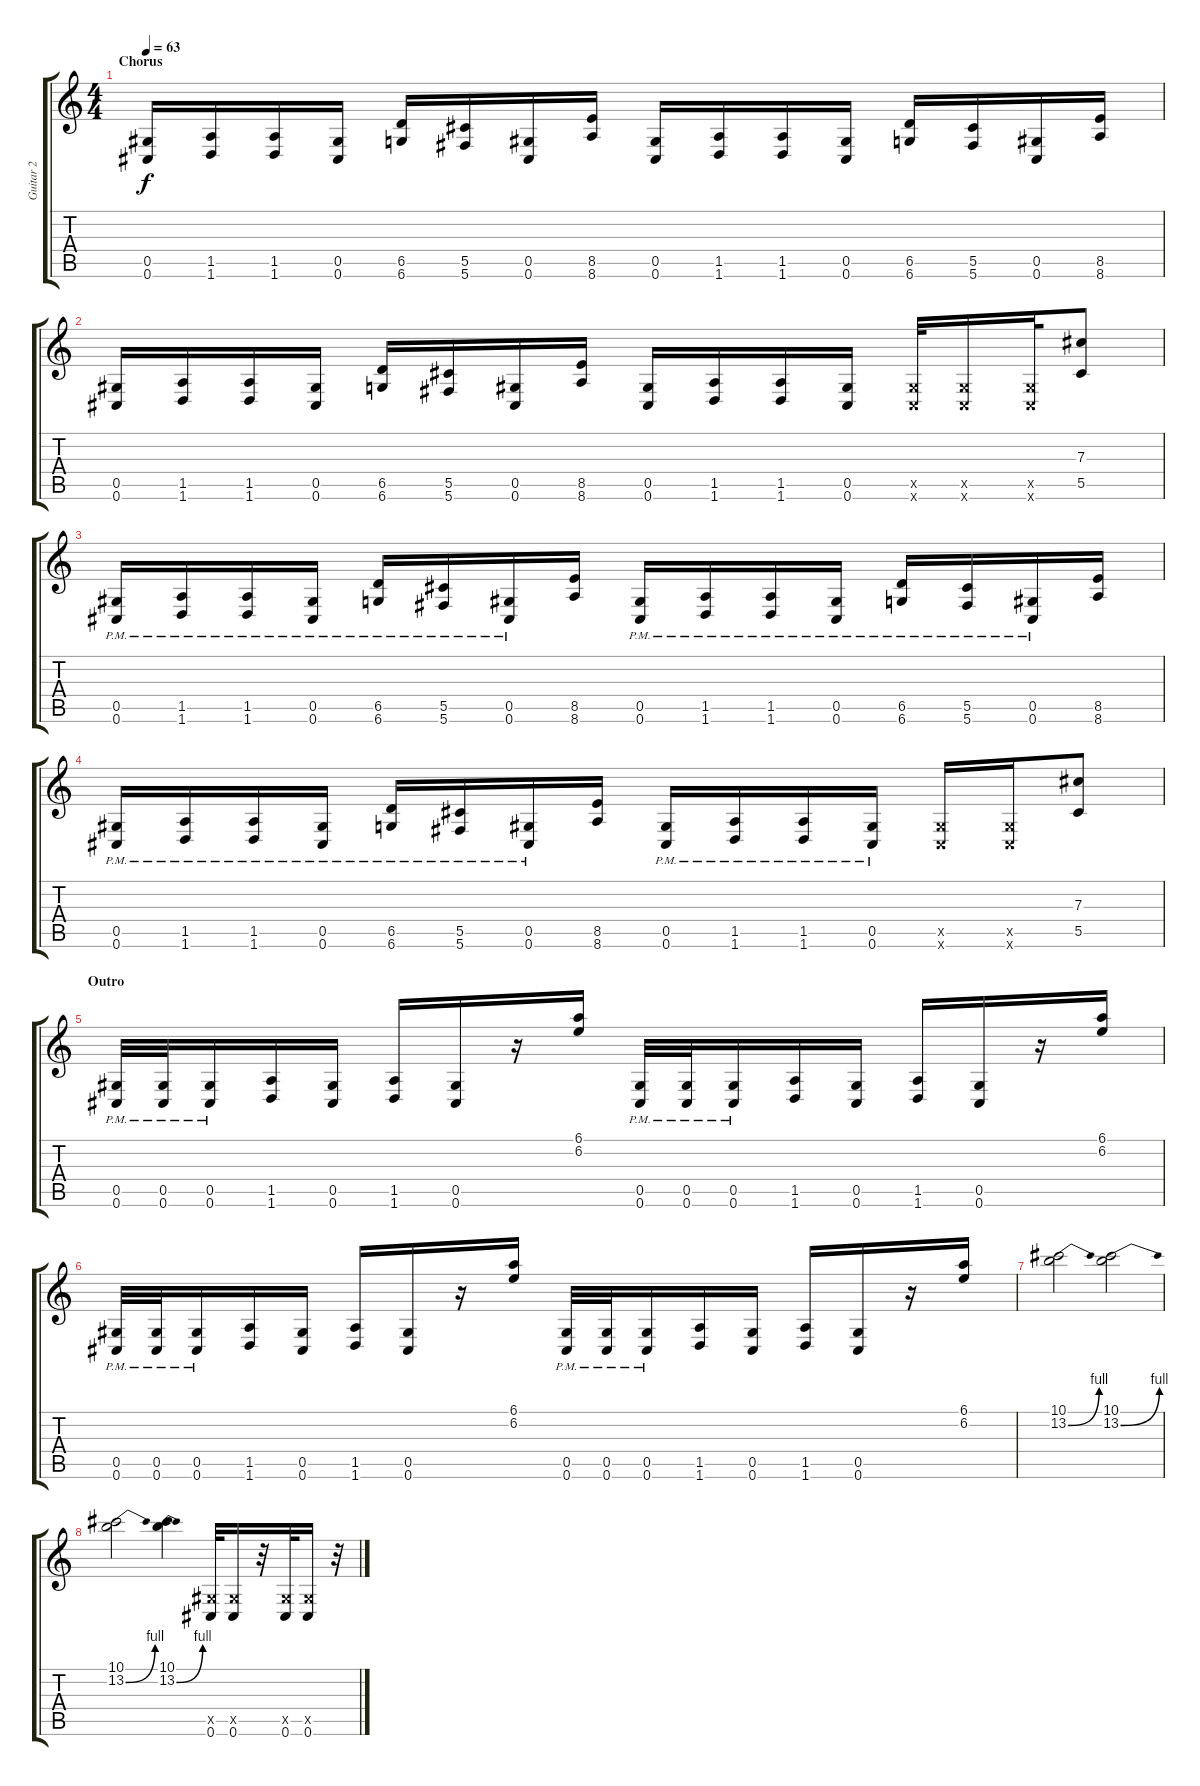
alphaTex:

\track ("Guitar 2" "Guitar 2") {instrument distortionguitar}
\staff {score tabs}
\tuning (Eb4 Bb3 Gb3 Db3 Ab2 Db2) {hide}
\ts (4 4)
\section ("" "Chorus")
\tempo 63
\clef g2
\ks c
(0.5 0.6).16{dy f} (1.5 1.6).16 (1.5 1.6).16 (0.5 0.6).16 (6.5 6.6).16 (5.5 5.6).16 (0.5 0.6).16 (8.5 8.6).16 (0.5 0.6).16 (1.5 1.6).16 (1.5 1.6).16 (0.5 0.6).16 (6.5 6.6).16 (5.5 5.6).16 (0.5 0.6).16 (8.5 8.6).16 |
(0.5 0.6).16 (1.5 1.6).16 (1.5 1.6).16 (0.5 0.6).16 (6.5 6.6).16 (5.5 5.6).16 (0.5 0.6).16 (8.5 8.6).16 (0.5 0.6).16 (1.5 1.6).16 (1.5 1.6).16 (0.5 0.6).16 (0.5{x} 0.6{x}).32 (0.5{x} 0.6{x}).16 (0.5{x} 0.6{x}).32 (7.3 5.5).8 |
(0.5{pm} 0.6{pm}).16 (1.5{pm} 1.6{pm}).16 (1.5{pm} 1.6{pm}).16 (0.5{pm} 0.6{pm}).16 (6.5{pm} 6.6{pm}).16 (5.5{pm} 5.6{pm}).16 (0.5{pm} 0.6{pm}).16 (8.5 8.6).16 (0.5{pm} 0.6{pm}).16 (1.5{pm} 1.6{pm}).16 (1.5{pm} 1.6{pm}).16 (0.5{pm} 0.6{pm}).16 (6.5{pm} 6.6{pm}).16 (5.5{pm} 5.6{pm}).16 (0.5{pm} 0.6{pm}).16 (8.5 8.6).16 |
(0.5{pm} 0.6{pm}).16 (1.5{pm} 1.6{pm}).16 (1.5{pm} 1.6{pm}).16 (0.5{pm} 0.6{pm}).16 (6.5{pm} 6.6{pm}).16 (5.5{pm} 5.6{pm}).16 (0.5{pm} 0.6{pm}).16 (8.5 8.6).16 (0.5{pm} 0.6{pm}).16 (1.5{pm} 1.6{pm}).16 (1.5{pm} 1.6{pm}).16 (0.5{pm} 0.6{pm}).16 (0.5{x} 0.6{x}).16 (0.5{x} 0.6{x}).16 (7.3 5.5).8 |
\section ("" "Outro")
(0.5{pm} 0.6{pm}).32 (0.5{pm} 0.6{pm}).32 (0.5{pm} 0.6{pm}).16 (1.5 1.6).16 (0.5 0.6).16 (1.5 1.6).16 (0.5 0.6).16 r.16 (6.1 6.2).16 (0.5{pm} 0.6{pm}).32 (0.5{pm} 0.6{pm}).32 (0.5{pm} 0.6{pm}).16 (1.5 1.6).16 (0.5 0.6).16 (1.5 1.6).16 (0.5 0.6).16 r.16 (6.1 6.2).16 |
(0.5{pm} 0.6{pm}).32 (0.5{pm} 0.6{pm}).32 (0.5{pm} 0.6{pm}).16 (1.5 1.6).16 (0.5 0.6).16 (1.5 1.6).16 (0.5 0.6).16 r.16 (6.1 6.2).16 (0.5{pm} 0.6{pm}).32 (0.5{pm} 0.6{pm}).32 (0.5{pm} 0.6{pm}).16 (1.5 1.6).16 (0.5 0.6).16 (1.5 1.6).16 (0.5 0.6).16 r.16 (6.1 6.2).16 |
(10.1 13.2{be (bend 0 0 60 4)}).2 (10.1 13.2{be (bend 0 0 60 4)}).2 |
(10.1 13.2{be (bend 0 0 60 4)}).2 (10.1 13.2{be (bend 0 0 60 4)}).4 (0.5{x} 0.6).32 (0.5{x} 0.6).16 r.32 (0.5{x} 0.6).32 (0.5{x} 0.6).16 r.32
